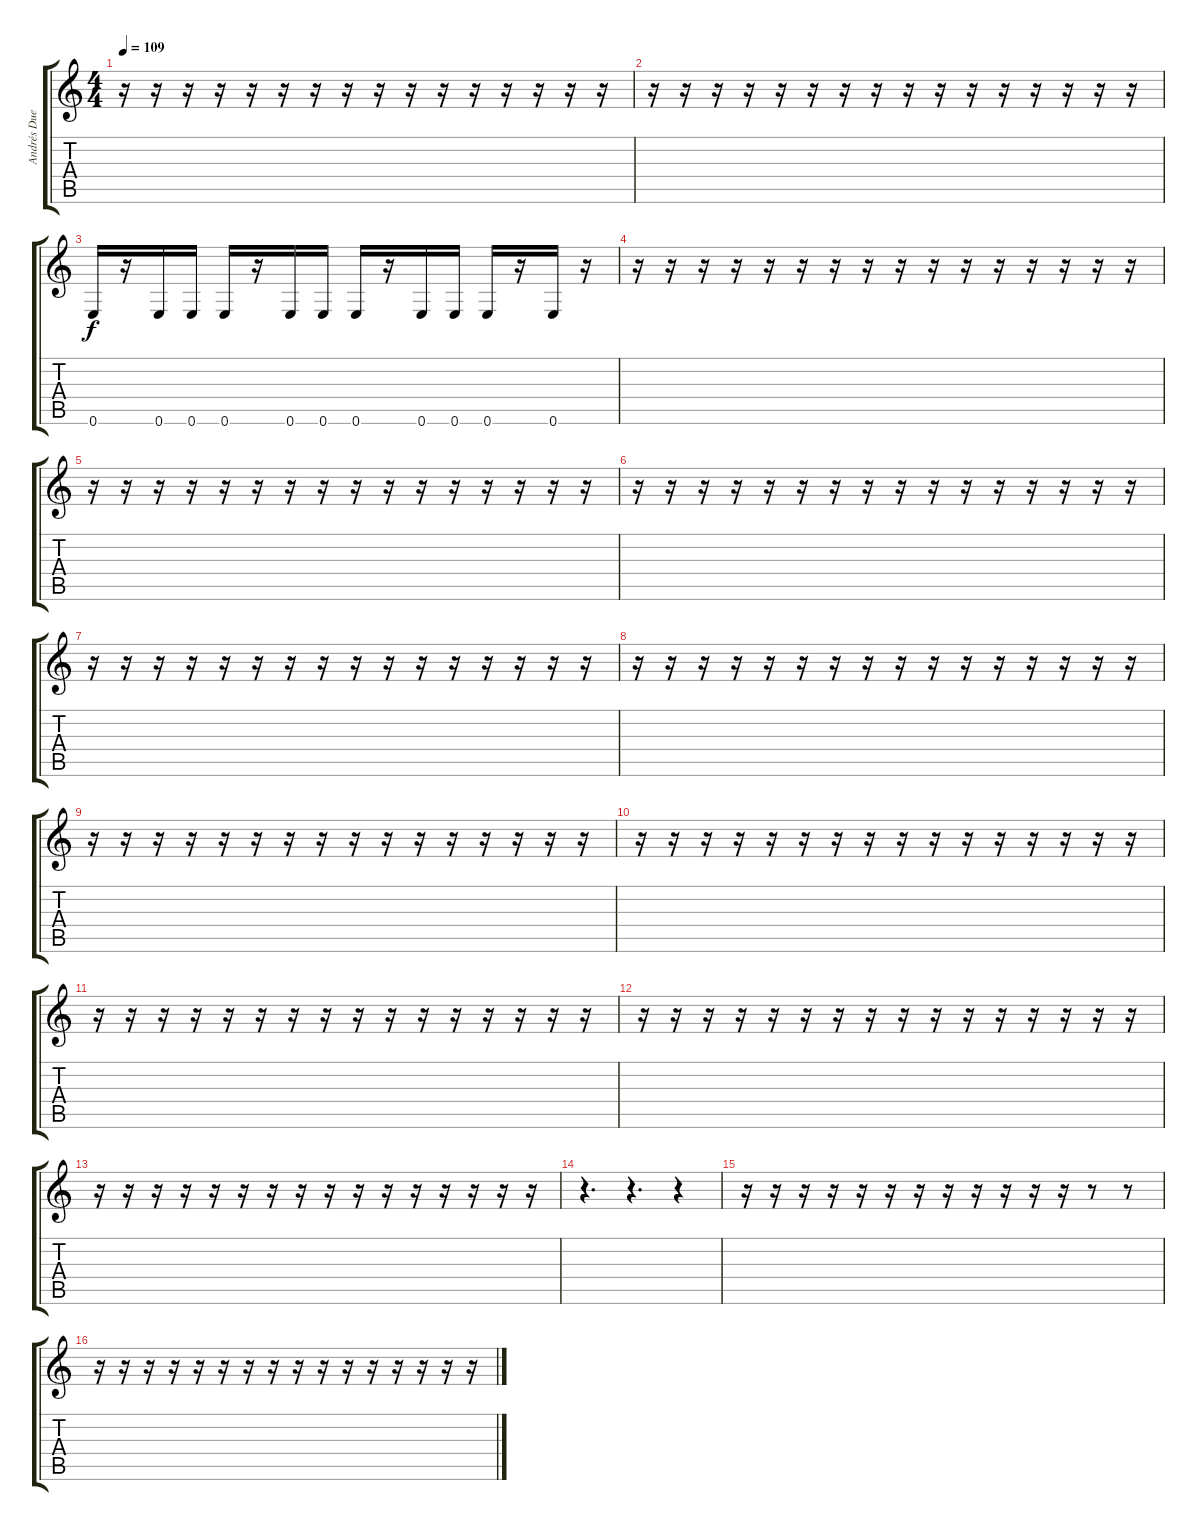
\track ("Andrés Duende" "Andrés Due") {instrument fretlessbass}
\staff {score tabs}
\tuning (E4 B3 G3 D3 A2 E2) {hide}
\ts (4 4)
\tempo 109
\clef g2
\ks c
r.16{dy f} r.16 r.16 r.16 r.16 r.16 r.16 r.16 r.16 r.16 r.16 r.16 r.16 r.16 r.16 r.16 |
r.16 r.16 r.16 r.16 r.16 r.16 r.16 r.16 r.16 r.16 r.16 r.16 r.16 r.16 r.16 r.16 |
0.6.16 r.16 0.6.16 0.6.16 0.6.16 r.16 0.6.16 0.6.16 0.6.16 r.16 0.6.16 0.6.16 0.6.16 r.16 0.6.16 r.16 |
r.16 r.16 r.16 r.16 r.16 r.16 r.16 r.16 r.16 r.16 r.16 r.16 r.16 r.16 r.16 r.16 |
r.16 r.16 r.16 r.16 r.16 r.16 r.16 r.16 r.16 r.16 r.16 r.16 r.16 r.16 r.16 r.16 |
r.16 r.16 r.16 r.16 r.16 r.16 r.16 r.16 r.16 r.16 r.16 r.16 r.16 r.16 r.16 r.16 |
r.16 r.16 r.16 r.16 r.16 r.16 r.16 r.16 r.16 r.16 r.16 r.16 r.16 r.16 r.16 r.16 |
r.16 r.16 r.16 r.16 r.16 r.16 r.16 r.16 r.16 r.16 r.16 r.16 r.16 r.16 r.16 r.16 |
r.16 r.16 r.16 r.16 r.16 r.16 r.16 r.16 r.16 r.16 r.16 r.16 r.16 r.16 r.16 r.16 |
r.16 r.16 r.16 r.16 r.16 r.16 r.16 r.16 r.16 r.16 r.16 r.16 r.16 r.16 r.16 r.16 |
r.16 r.16 r.16 r.16 r.16 r.16 r.16 r.16 r.16 r.16 r.16 r.16 r.16 r.16 r.16 r.16 |
r.16 r.16 r.16 r.16 r.16 r.16 r.16 r.16 r.16 r.16 r.16 r.16 r.16 r.16 r.16 r.16 |
r.16 r.16 r.16 r.16 r.16 r.16 r.16 r.16 r.16 r.16 r.16 r.16 r.16 r.16 r.16 r.16 |
r.4{d} r.4{d} r.4 |
r.16 r.16 r.16 r.16 r.16 r.16 r.16 r.16 r.16 r.16 r.16 r.16 r.8 r.8 |
r.16 r.16 r.16 r.16 r.16 r.16 r.16 r.16 r.16 r.16 r.16 r.16 r.16 r.16 r.16 r.16
